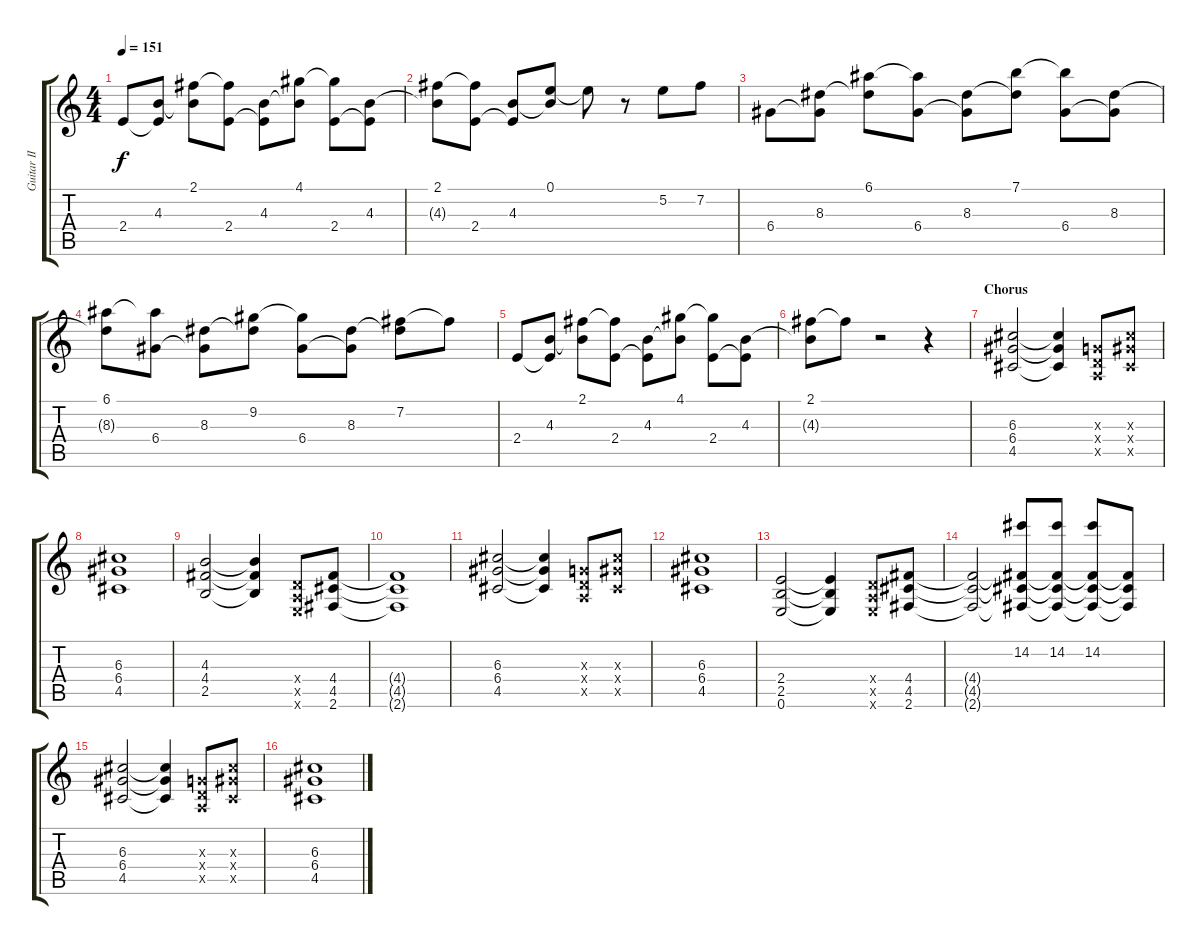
\track ("Guitar II" "Guitar II") {instrument overdrivenguitar}
\staff {score tabs}
\tuning (E4 B3 G3 D3 A2 E2) {hide}
\ts (4 4)
\tempo 151
\clef g2
\ks c
2.4.8{dy f} (4.3 2.4{t}).8 (2.1 4.3{t}).8 (2.1{t} 2.4).8 (4.3 2.4{t}).8 (4.1 4.3{t}).8 (4.1{t} 2.4).8 (4.3 2.4{t}).8 |
(2.1 4.3{t}).8 (2.1{t} 2.4).8 (4.3 2.4{t}).8 (0.1 4.3{t}).8 0.1{t}.8 r.8 5.2.8 7.2.8 |
6.4.8{volume 13} (8.3 6.4{t}).8 (6.1 8.3{t}).8 (6.1{t} 6.4).8 (8.3 6.4{t}).8 (7.1 8.3{t}).8 (7.1{t} 6.4).8 (8.3 6.4{t}).8 |
(6.1 8.3{t}).8 (6.1{t} 6.4).8 (8.3 6.4{t}).8 (9.2 8.3{t}).8 (9.2{t} 6.4).8 (8.3 6.4{t}).8 (7.2 8.3{t}).8 7.2{t}.8 |
2.4.8 (4.3 2.4{t}).8 (2.1 4.3{t}).8 (2.1{t} 2.4).8 (4.3 2.4{t}).8 (4.1 4.3{t}).8 (4.1{t} 2.4).8 (4.3 2.4{t}).8 |
(2.1 4.3{t}).8 2.1{t}.8 r.2 r.4 |
\section ("" "Chorus")
(6.3 6.4 4.5).2{volume 11} (6.3{t} 6.4{t} 4.5{t}).4 (0.3{x} 0.4{x} 0.5{x}).8 (6.3{x} 6.4{x} 4.5{x}).8 |
(6.3 6.4 4.5).1 |
(4.3 4.4 2.5).2 (4.3{t} 4.4{t} 2.5{t}).4 (0.4{x} 0.5{x} 0.6{x}).8 (4.4 4.5 2.6).8 |
(4.4{t} 4.5{t} 2.6{t}).1 |
(6.3 6.4 4.5).2 (6.3{t} 6.4{t} 4.5{t}).4 (0.3{x} 0.4{x} 0.5{x}).8 (6.3{x} 6.4{x} 4.5{x}).8 |
(6.3 6.4 4.5).1 |
(2.4 2.5 0.6).2 (2.4{t} 2.5{t} 0.6{t}).4 (0.4{x} 0.5{x} 0.6{x}).8 (4.4 4.5 2.6).8 |
(4.4{t} 4.5{t} 2.6{t}).2 (14.2 4.4{t} 4.5{t} 2.6{t}).8{volume 10} (14.2 4.4{t} 4.5{t} 2.6{t}).8{volume 14} (14.2 4.4{t} 4.5{t} 2.6{t}).8{volume 11} (4.4{t} 4.5{t} 2.6{t}).8{volume 13} |
(6.3 6.4 4.5).2 (6.3{t} 6.4{t} 4.5{t}).4 (0.3{x} 0.4{x} 0.5{x}).8 (6.3{x} 6.4{x} 4.5{x}).8 |
(6.3 6.4 4.5).1
